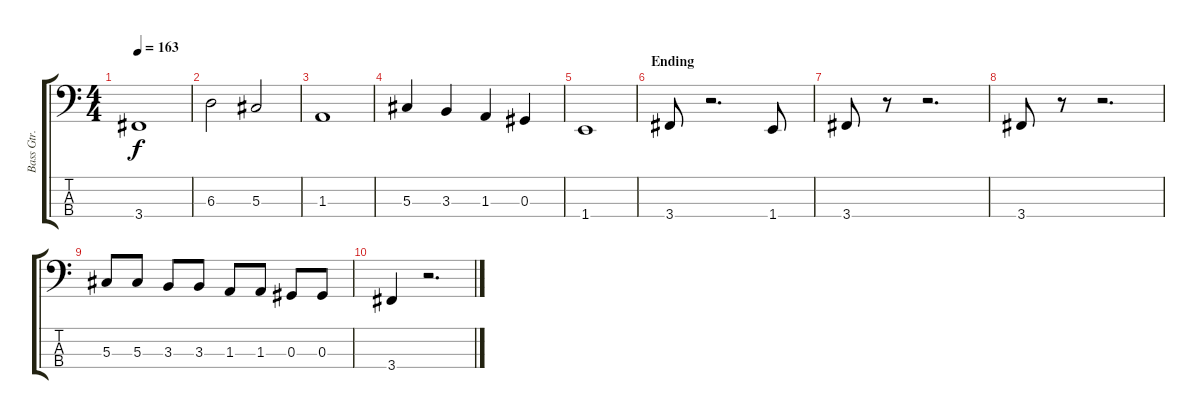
\track ("Bass Gtr." "Bass Gtr.") {instrument electricbassfinger}
\staff {score tabs}
\tuning (Gb2 Db2 Ab1 Eb1) {hide}
\ts (4 4)
\tempo 163
\clef f4
\ks c
3.4.1{dy f} |
6.3.2 5.3.2 |
1.3.1 |
5.3.4 3.3.4 1.3.4 0.3.4 |
1.4.1 |
\section ("" "Ending")
3.4.8 r.2{d} 1.4.8 |
3.4.8 r.8 r.2{d} |
3.4.8 r.8 r.2{d} |
5.3.8 5.3.8 3.3.8 3.3.8 1.3.8 1.3.8 0.3.8 0.3.8 |
3.4.4 r.2{d}
